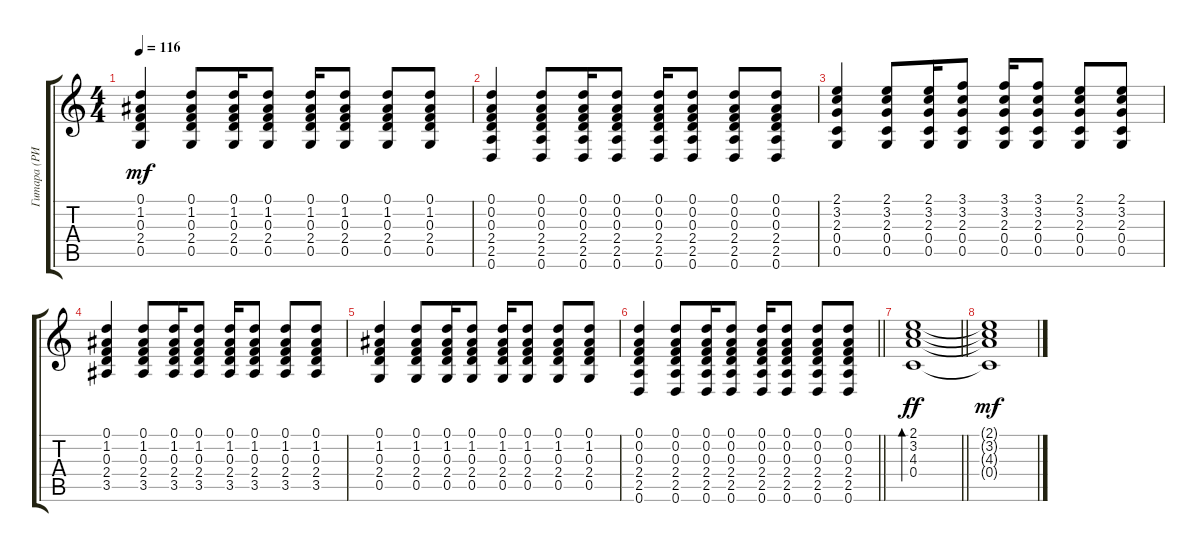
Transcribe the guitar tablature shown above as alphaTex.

\track ("Гитара (РИТМ)" "Гитара (РИ") {instrument acousticguitarsteel}
\staff {score tabs}
\tuning (D4 A3 F3 C3 G2 D2) {hide}
\ts (4 4)
\tempo 116
\clef g2
\ks c
(0.1 1.2 0.3 2.4 0.5).4{dy mf} (0.1 1.2 0.3 2.4 0.5).8 (0.1 1.2 0.3 2.4 0.5).16 (0.1 1.2 0.3 2.4 0.5).8 (0.1 1.2 0.3 2.4 0.5).16 (0.1 1.2 0.3 2.4 0.5).8 (0.1 1.2 0.3 2.4 0.5).8 (0.1 1.2 0.3 2.4 0.5).8 |
(0.1 0.2 0.3 2.4 2.5 0.6).4 (0.1 0.2 0.3 2.4 2.5 0.6).8 (0.1 0.2 0.3 2.4 2.5 0.6).16 (0.1 0.2 0.3 2.4 2.5 0.6).8 (0.1 0.2 0.3 2.4 2.5 0.6).16 (0.1 0.2 0.3 2.4 2.5 0.6).8 (0.1 0.2 0.3 2.4 2.5 0.6).8 (0.1 0.2 0.3 2.4 2.5 0.6).8 |
(2.1 3.2 2.3 0.4 0.5).4 (2.1 3.2 2.3 0.4 0.5).8 (2.1 3.2 2.3 0.4 0.5).16 (3.1 3.2 2.3 0.4 0.5).8 (3.1 3.2 2.3 0.4 0.5).16 (3.1 3.2 2.3 0.4 0.5).8 (2.1 3.2 2.3 0.4 0.5).8 (2.1 3.2 2.3 0.4 0.5).8 |
(0.1 1.2 0.3 2.4 3.5).4 (0.1 1.2 0.3 2.4 3.5).8 (0.1 1.2 0.3 2.4 3.5).16 (0.1 1.2 0.3 2.4 3.5).8 (0.1 1.2 0.3 2.4 3.5).16 (0.1 1.2 0.3 2.4 3.5).8 (0.1 1.2 0.3 2.4 3.5).8 (0.1 1.2 0.3 2.4 3.5).8 |
(0.1 1.2 0.3 2.4 0.5).4 (0.1 1.2 0.3 2.4 0.5).8 (0.1 1.2 0.3 2.4 0.5).16 (0.1 1.2 0.3 2.4 0.5).8 (0.1 1.2 0.3 2.4 0.5).16 (0.1 1.2 0.3 2.4 0.5).8 (0.1 1.2 0.3 2.4 0.5).8 (0.1 1.2 0.3 2.4 0.5).8 |
\barLineRight lightlight
(0.1 0.2 0.3 2.4 2.5 0.6).4 (0.1 0.2 0.3 2.4 2.5 0.6).8 (0.1 0.2 0.3 2.4 2.5 0.6).16 (0.1 0.2 0.3 2.4 2.5 0.6).8 (0.1 0.2 0.3 2.4 2.5 0.6).16 (0.1 0.2 0.3 2.4 2.5 0.6).8 (0.1 0.2 0.3 2.4 2.5 0.6).8 (0.1 0.2 0.3 2.4 2.5 0.6).8 |
\barLineRight lightlight
(2.1 3.2 4.3 0.4).1{bd 240 dy ff} |
(2.1{t} 3.2{t} 4.3{t} 0.4{t}).1{dy mf}
